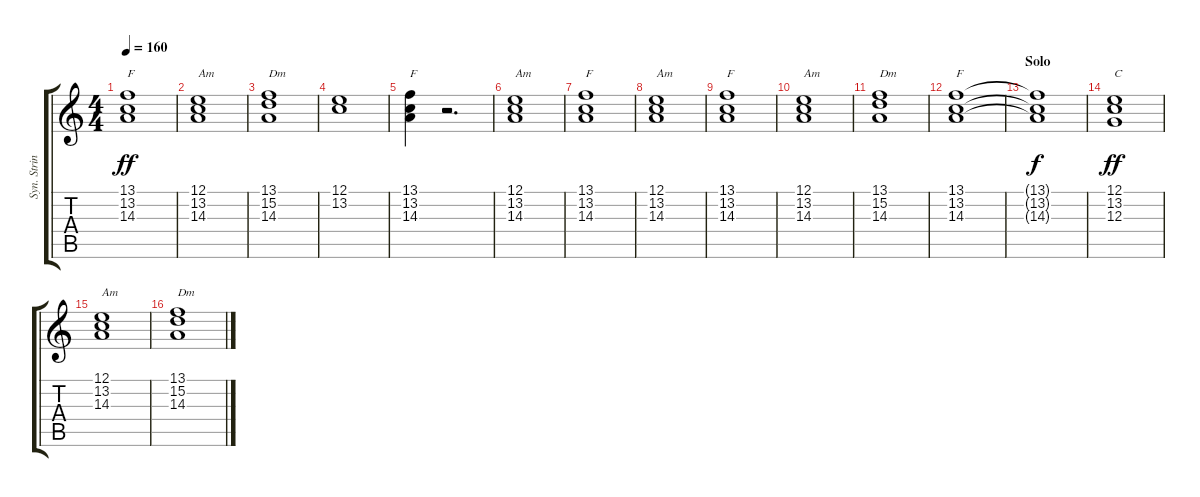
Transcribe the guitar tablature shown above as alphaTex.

\track ("Syn. Strings" "Syn. Strin") {instrument synthstrings1}
\staff {score tabs}
\tuning (E4 B3 G3 D3 A2 E2) {hide}
\ts (4 4)
\tempo 160
\clef g2
\ks c
(13.1 13.2 14.3).1{txt "F" dy ff} |
(12.1 13.2 14.3).1{txt "Am"} |
(13.1 15.2 14.3).1{txt "Dm"} |
(12.1 13.2).1 |
(13.1 13.2 14.3).4{txt "F"} r.2{d} |
(12.1 13.2 14.3).1{txt "Am"} |
(13.1 13.2 14.3).1{txt "F"} |
(12.1 13.2 14.3).1{txt "Am"} |
(13.1 13.2 14.3).1{txt "F"} |
(12.1 13.2 14.3).1{txt "Am"} |
(13.1 15.2 14.3).1{txt "Dm"} |
(13.1 13.2 14.3).1{txt "F"} |
\section ("" "Solo")
(13.1{t} 13.2{t} 14.3{t}).1{dy f} |
(12.1 13.2 12.3).1{txt "C" dy ff} |
(12.1 13.2 14.3).1{txt "Am"} |
(13.1 15.2 14.3).1{txt "Dm"}
